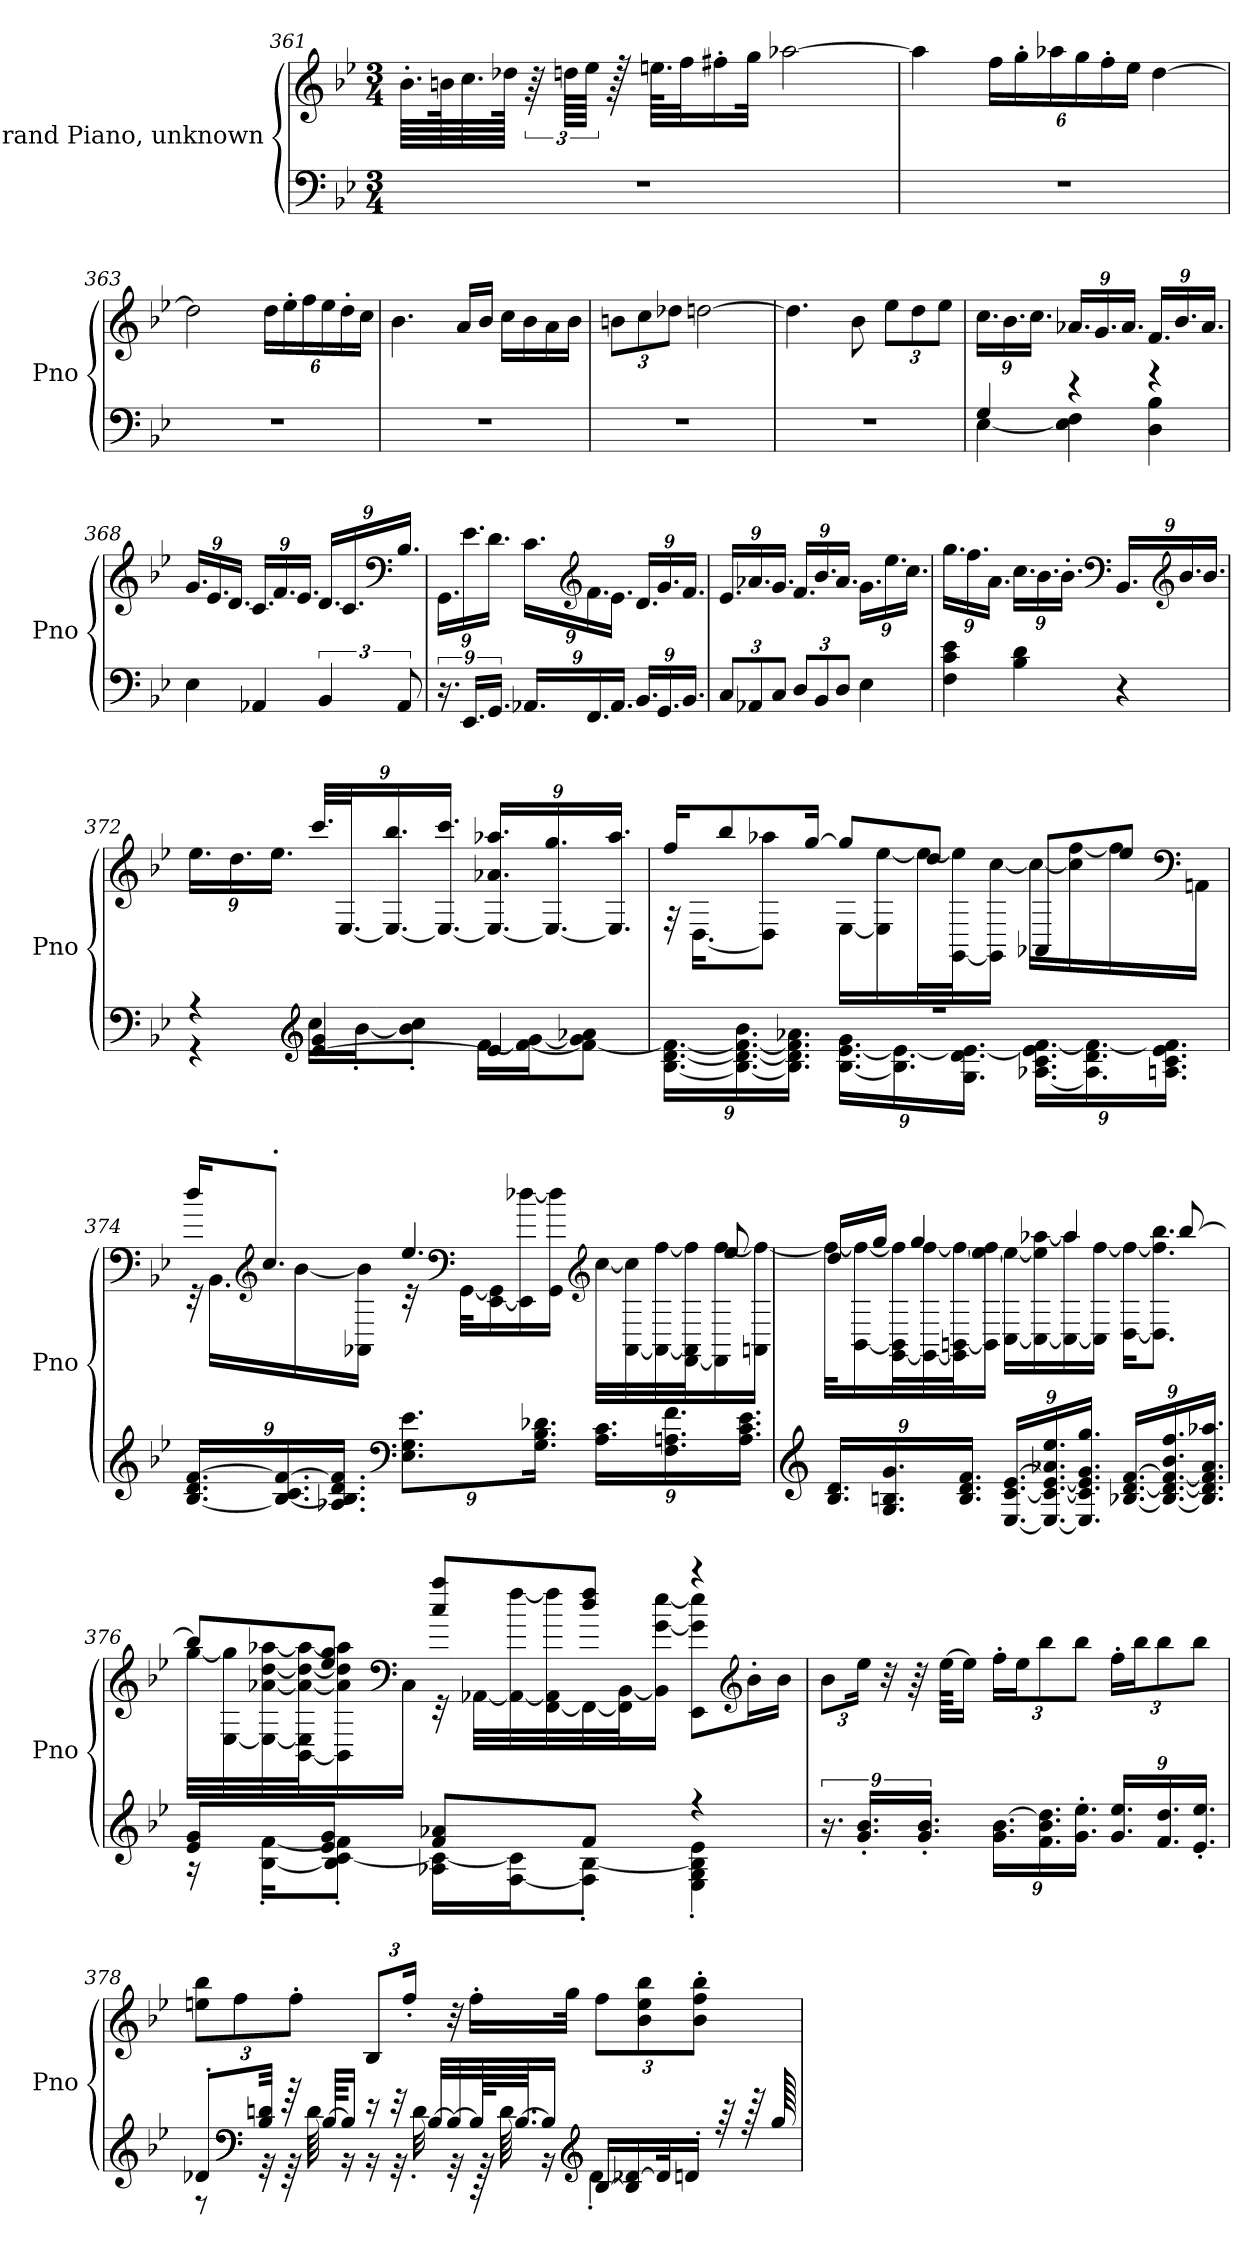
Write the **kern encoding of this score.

**kern	**kern
*part1	*part1
*staff2	*staff1
*I"Grand Piano, unknown	*
*I'Pno	*
!!LO:LB:g=z
*clefF4	*clefG2
*k[b-e-]	*k[b-e-]
*M3/4	*M3/4
=361	=361
2.r	64.b-'\LLLL
.	128bn\K
.	64.cc\
.	128dd-X\JJJJk
.	96r
.	96ddn\LLLL
.	96ee-\JJJJ
.	128r
.	64.een\KLLL
.	32ff\J
.	16ff#X'\
.	32gg\JJk
.	[2aa-X\
=362	=362
2.r	4aa-\]
*	*Xbrackettup
.	24ff\LL
.	24gg'\
.	24aa-X\
.	24gg\
.	24ff'\
.	24ee-\JJ
.	[4dd\
=363	=363
2.r	2dd\]
.	24dd\LL
.	24ee-'\
.	24ff\
.	24ee-\
.	24dd'\
.	24cc\JJ
=364	=364
2.r	4.b-\
.	16a/LL
.	16b-/JJ
.	16cc\LL
.	16b-\
.	16a\
.	16b-\JJ
!!LO:LB:g=z
=365	=365
2.r	12bn\L
.	12cc\
.	12dd-X\J
.	[2ddn\
=366	=366
2.r	4.dd\]
.	8b-\
.	12ee-\L
.	12dd\
.	12ee-\J
=367	=367
*^	*
4G/	[4E-\	18.cc\LL
.	.	18.b-\
.	.	18.cc\JJ
4r	4E-\] 4F\	18.a-X/LL
.	.	18.g/
.	.	18.a-/JJ
4r	4D\ 4B-\	18.f/LL
.	.	18.b-/
.	.	18.a-/JJ
*v	*v	*
=368	=368
4E-\	18.g/LL
.	18.e-/
.	18.d/JJ
4AA-X/	18.c/LL
.	18.f/
.	18.e-/JJ
6BB-/	18.d/LL
.	18.c/
*	*clefF4
12AA-/	18.B-/JJ
!!LO:LB:g=z
=369	=369
18.r	18.GG\LL
18.EE-/LL	18.e-\
18.GG/JJ	18.d\JJ
18.AA-X/LL	18.c\LL
*	*clefG2
18.FF/	18.f\
18.AA-/JJ	18.e-\JJ
18.BB-/LL	18.d/LL
18.GG/	18.g/
18.BB-/JJ	18.f/JJ
=370	=370
*Xbrackettup	*
12C/L	18.e-/LL
12AA-X/	18.a-X/
12C/J	18.g/JJ
12D/L	18.f/LL
12BB-/	18.b-/
12D/J	18.a-/JJ
4E-\	18.g\LL
.	18.ee-\
.	18.cc\JJ
=371	=371
4F\ 4c\ 4e-\	18.gg\LL
.	18.ff\
.	18.a\JJ
4B-\ 4d\	18.cc\LL
.	18.b-\
.	18.b-'\JJ
*	*clefF4
4r	18.BB-/LL
*	*clefG2
.	18.b-/
.	18.b-/JJ
!!LO:PB:g=z
=372	=372
*^	*
4r	4r	18.ee-\LL
.	.	18.dd\
.	.	18.ee-\JJ
*clefG2	*	*
[4e-/ 4g/	16cc\LL	36.ccc/LLL
.	.	[36.E-/J
.	[16b-'\J	.
.	.	18.E-/_ 18.bb-/
.	8b-\]' 8cc\'J	.
.	.	18.E-/_ 18.ccc/JJ
4e-/]	[16f\LL	18.E-/_ 18.a-X/ 18.aa-X/LL
.	16f\_ [16g\J	.
.	.	18.E-/_ 18.gg/
.	8f\_ 8g\] 8a-X\J	.
.	.	18.E-/] 18.aa-/JJ
=373	=373	=373
*	*	*^
2.r	[18.B-\ [18.d\ 18.f\_LL	16ff/KL	32r
.	.	.	[16.D\KL
.	.	8bb-/	.
.	18.B-\_ 18.d\_ 18.f\_ 18.b-\	.	.
.	.	.	8D\] 8aa-X\J
.	18.B-\] 18.d\] 18.f\] 18.a-X\JJ	.	.
.	.	[16gg/Jk	.
.	[18.B-\ [18.e-\ 18.g\LL	8gg/L]	[16E-\LL
.	.	.	16E-\] [16ee-\
.	18.B-\] 18.e-\_	.	.
.	.	8dd/J	32ee-\L_
.	.	.	[32GG\ 32ee-\]J
.	18.G\ 18.d\ 18.e-\_JJ	.	.
.	.	.	16GG\] [16cc\JJ
.	[18.A-X\ 18.c\ 18.e-\] [18.f\LL	8AA-X/L	16cc\LL_
.	.	.	16cc\] [16ff\
.	18.A-\] 18.d\ 18.f\_	.	.
.	.	8ee-/J	16ff\]
.	18.An\ 18.c\ 18.e-\ 18.f\]JJ	.	.
*	*	*clefF4	*
.	.	.	16AAn\JJ
*v	*v	*	*
!!LO:LB:g=z	!!
=374	=374	=374
[18.B-/ 18.d/ [18.f/LL	16dd/KL	32r
.	.	16.BB-\LL
*	*clefG2	*
.	8.cc'/J	.
18.B-/_ 18.c/ 18.f/_	.	.
.	.	[16b-\
18.A-X/ 18.B-/] 18.d/ 18.f/]JJ	.	.
.	.	16AA-X\ 16b-\]JJ
*clefF4	*	*
9.E-\ 9.G\ 9.e-\L	4.ee-/	32r
*	*clefF4	*
.	.	[32GG\KLL
.	.	[16EE-\ 16GG\]
.	.	16EE-\] [16dd-X\
18.G\ 18.B-\ 18.d-X\Jk	.	.
.	.	16GG\ 16dd-\]JJ
*	*clefG2	*
18.A-\ 18.c\LL	.	[32cc\LLL
.	.	[32AA-\ 32cc\]
.	.	32AA-\_ [32ff\
18.F\ 18.An\ 18.f\	.	.
.	.	[32FF\ 32AA-\] 32ff\]J
.	8ee-/	16FF\] [16ff\
18.A\ 18.c\ 18.e-\JJ	.	.
.	.	16AAn\ 16ff\_JJ
!!LO:LB:g=z	!!
=375	=375	=375
*clefG2	*	*
18.B-/ 18.d/LL	16dd/LL	32ff\KLL_
.	.	[16BB-\ 16ff\_
.	16gg/JJ	.
18.G/ 18.Bn/ 18.g/	.	.
.	.	[32GG\ 32BB-\] 32ff\]L
.	4gg/	32GG\_ [32ff\
.	.	32GG\] [32BBn\ 32ff\_J
18.B/ 18.d/ 18.f/JJ	.	.
.	.	16BB\] [16ee-\ 16ff\]JJ
[18.E-/ [18.c/ [18.e-/LL	.	[16C\ 16ee-\_LL
.	.	16C\_ 16ee-\] [16aa-X\
18.E-/_ 18.c/_ 18.e-/_ 18.a-X/ 18.ee-/	.	.
.	4aa-/	16C\_ 16aa-\]
18.E-/] 18.c/] 18.e-/] 18.g/ 18.gg/JJ	.	.
.	.	16C\] [16ff\JJ
[18.B-X/ [18.d/ [18.f/LL	.	[16D\ 16ff\_KL
.	.	8.D\] 8.ff\] 8.bb-\J
18.B-/_ 18.d/_ 18.f/_ 18.b-/ 18.ff/	.	.
.	[8bb-/	.
18.B-/] 18.d/] 18.f/] 18.a-/ 18.aa-X/JJ	.	.
!!LO:LB:g=z	!!
=376	=376	=376
*^	*	*
8e-/ 8g/L	16r	8bb-/L]	[32gg\LLL
.	.	.	[32E-\ 32gg\]
.	[16B-\' [16f\'KL	.	32E-\_ [32a-X\ [32dd\ [32aa-X\
.	.	.	[32BB-\ 32E-\] 32a-\_ 32dd\_ 32aa-\_J
8e-/ 8g/J	8B-\]' [8c\' 8f\]'J	8ee-/ 8gg/J	16BB-\] 16a-\] 16dd\] 16aa-\]
*	*	*clefF4	*
.	.	.	16C\JJ
8f/ 8a-X/L	16A-X\ 16c\_LL	8cc/ 8aa-/L	32r
.	.	.	[32AA-X\LLL
.	[16F\ 16c\]J	.	32AA-\_ [32ff\
.	.	.	[32FF\ 32AA-\] 32ff\]
8f/J	8F\]' [8B-\'J	8dd/ 8ff/J	32FF\_
.	.	.	32FF\] [32BB-\J
.	.	.	16BB-\] [16g\ [16ee-\JJ
4r	4E-\' 4G\' 4B-\]' 4e-\'	4r	8EE-\ 8g\] 8ee-\]L
*	*	*clefG2	*
.	.	.	16b-'\L
.	.	.	16b-\JJ
*v	*v	*	*
*	*v	*v
=377	=377
*brackettup	*
18.r	12b-\L
18.g/' 18.b-/'LL	24ee-\Jk
.	32r
.	64r
18.g/' 18.b-/'JJ	.
.	[64ee-\KKLL
.	16ee-\JJ]
18.g\ [18.b-\LL	24ff'\LL
.	24ee-\J
18.f\ 18.b-\] 18.dd\	12bb-\
18.g\' 18.ee-\'JJ	12bb-\J
18.g/ 18.ee-/LL	24ff'\LL
.	24bb-\J
18.f/ 18.dd/	12bb-\
18.e-/' 18.ee-/'JJ	12bb-\J
!!LO:PB:g=z
=378	=378
*^	*
8d-X'/L	8r	12een\ 12bb-\L
.	.	12ff\
*clefF4	*	*
32B-/ 32dn/Jkk	32r	.
64r	64r	.
.	.	12ff'\J
[64B-/KKLL	64d\	.
16B-/JJ]	16r	.
16r	16r	12B-/L
32r	32r	.
.	.	24ff'/Jk
[32B-/LLL	32d'\	.
32B-/_	32r	32r
128B-/KL]	128r	16ff'\LL
[64.B-/JJ	64.d\	.
16B-/JJ]	16r	.
.	.	32gg\JJk
*clefG2	*	*
[16B-/LL	4d'\	12ff\L
16B-/] [16d-X/	.	.
.	.	12b-\ 12ee\ 12bb-\
32d-/K]	.	.
16dn'/JJ	.	.
.	.	12b-\' 12ff\' 12bb-\'J
64r	.	.
128r	.	.
128gg/	.	.
*v	*v	*
=	=
*-	*-
